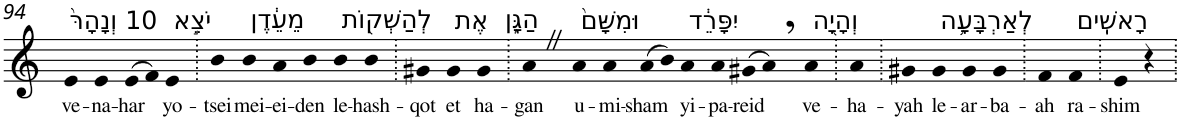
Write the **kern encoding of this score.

**kern	**text
*part1	*part1
*staff1	*staff1
*I"Piano	*
*I'Pno	*
!!LO:PB:g=z
*clefG2	*
*k[]	*
=94	=94
!LO:TX:a:t=10 וְנָהָרּ֙	!
!	!LO:LY:b
4e	ve-
!	!LO:LY:b
4e	-na-
!	!LO:LY:b
(>8e	-har
8f)	.
!LO:TX:a:t=יֹצֵ֣א	!
!	!LO:LY:b
4e	yo-
=95.	=95.
!	!LO:LY:b
4b	-tsei
!LO:TX:a:t=מֵעֵ֔דֶן	!
!	!LO:LY:b
4b	mei-
!	!LO:LY:b
4a	-ei-
!	!LO:LY:b
4b	-den
!LO:TX:a:t=לְהַשְׁק֖וֹת	!
!	!LO:LY:b
4b	le-
!	!LO:LY:b
4b	-hash-
=96.	=96.
!	!LO:LY:b
4g#X	-qot
!LO:TX:a:t=אֶת	!
!	!LO:LY:b
4g#	et
!LO:TX:a:t=הַגָּ֑ן	!
!	!LO:LY:b
4g#	ha-
=97.	=97.
!	!LO:LY:b
4aZ	-gan
!LO:TX:a:t=וּמִשָּׁם֙	!
!	!LO:LY:b
4a	u-
!	!LO:LY:b
4a	-mi-
!	!LO:LY:b
(>8a	-sham
8b)	.
!LO:TX:a:t=יִפָּרֵ֔ד	!
!	!LO:LY:b
4a	yi-
!	!LO:LY:b
4a	-pa-
!	!LO:LY:b
(>8g#X	-reid
8a,)	.
!LO:TX:a:t=וְהָיָ֖ה	!
!	!LO:LY:b
4a	ve-
=98.	=98.
!	!LO:LY:b
4a	-ha-
=99.	=99.
!	!LO:LY:b
4g#X	-yah
!LO:TX:a:t=לְאַרְבָּעָ֥ה	!
!	!LO:LY:b
4g#	le-
!	!LO:LY:b
4g#	-ar-
!	!LO:LY:b
4g#	-ba-
=100.	=100.
!	!LO:LY:b
4f	-ah
!LO:TX:a:t=רָאשִֽׁים	!
!	!LO:LY:b
4f	ra-
=101.	=101.
!	!LO:LY:b
4e	-shim
4r	.
=.	=.
*-	*-
